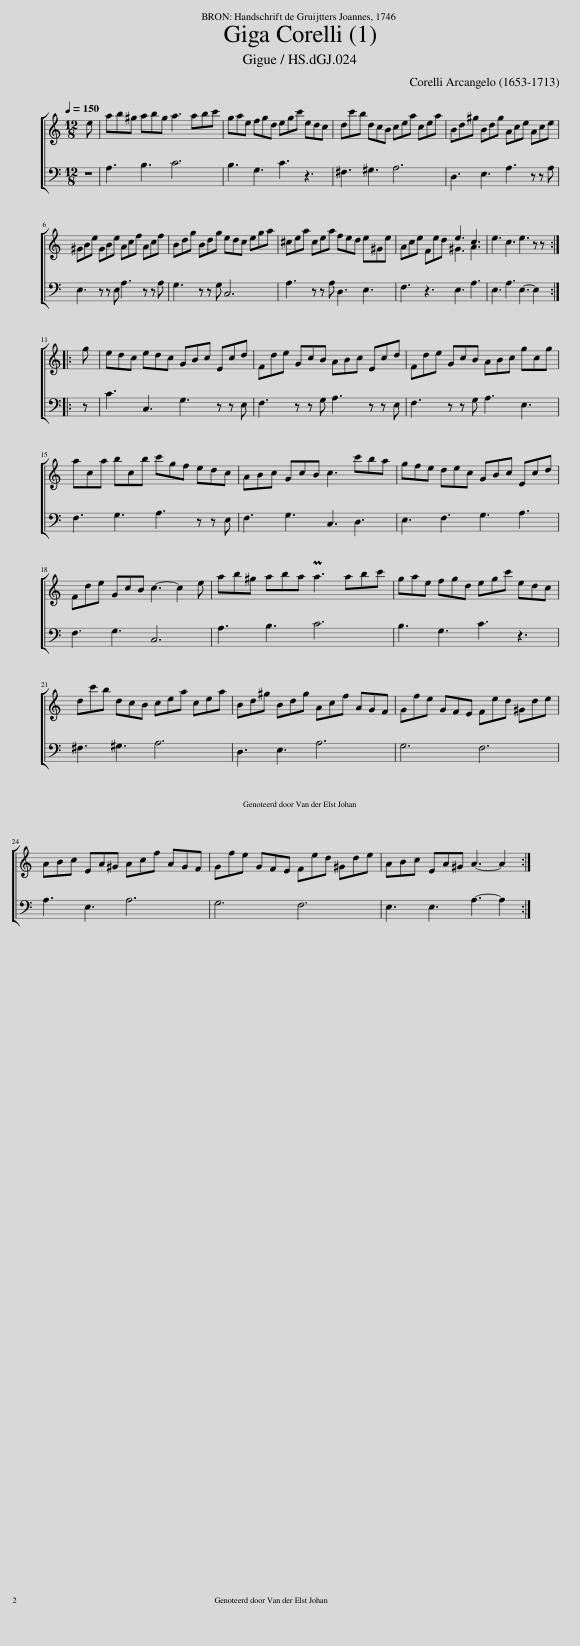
X:1
%%score [ ( 1 2 ) 3 ]
L:1/8
Q:1/4=150
M:12/8
I:linebreak $
K:C
V:1 treble
V:2 treble
V:3 bass
V:1
 e | ab^g abg a3 abc' | gae fgd egc' edc | dc'b dcB cea cea | Bd^g Bdg Ace Ace |$ %5
 ^GBe GBe Acf Acf | Bdg Bdg edc ega | ^cea cea fed e^Ge | Ace Fed e3 c3 | e3 c3 e3 z z ::$ %10
 g | edc edc GBc Ecd | Fde GcB ABc Ecd | Fde GcB ABc gcg |$ aca bcb c'gf edc | %15
 ABc GcB c3 c'ba | gfe dec GBc Ecd |$ Fde GcB c3- c2 e | ab^g aba Pa3 abc' | gae fgd egc' edc |$ %20
 dc'b dcB cea cea | Bd^g Bdg Acf AGF | Gfe GFE Fed ^Gde |$ ABc EA^G Acf AGF | Gfe GFE Fed ^Gde | %25
 ABc EA^G A3- A2 :| %26
V:2
 x | x12 | x12 | x12 | x12 |$ %5
 x12 | x12 | x12 | x6 ^G3 A3 | x11 ::$ %10
 x | x12 | x12 | x12 |$ x12 | %15
 x12 | x12 |$ x12 | x12 | x12 |$ %20
 x12 | x12 | x12 |$ x12 | x12 | %25
 x11 :| %26
V:3
 z | A,3 B,3 C6 | B,3 G,3 C3 z3 | ^F,3 ^G,3 A,6 | D,3 E,3 A,3 z z A, |$ %5
 E,3 z z E, A,3 z z A, | G,3 z z G, C,6 | A,3 z z A, D,3 E,3 | F,3 z3 E,3 A,3 | E,3 A,3 E,3- E,2 ::$ %10
 z | C3 C,3 G,3 z z E, | F,3 z z G, A,3 z z E, | F,3 z z G, A,3 E,3 |$ F,3 G,3 A,3 z z E, | %15
 F,3 G,3 C,3 D,3 | E,3 F,3 G,3 A,3 |$ F,3 G,3 C,6 | A,3 B,3 C6 | B,3 G,3 C3 z3 |$ %20
 ^F,3 ^G,3 A,6 | D,3 E,3 A,6 | G,6 F,6 |$ A,3 E,3 A,6 | G,6 F,6 | %25
 E,3 E,3 A,3- A,2 :| %26
